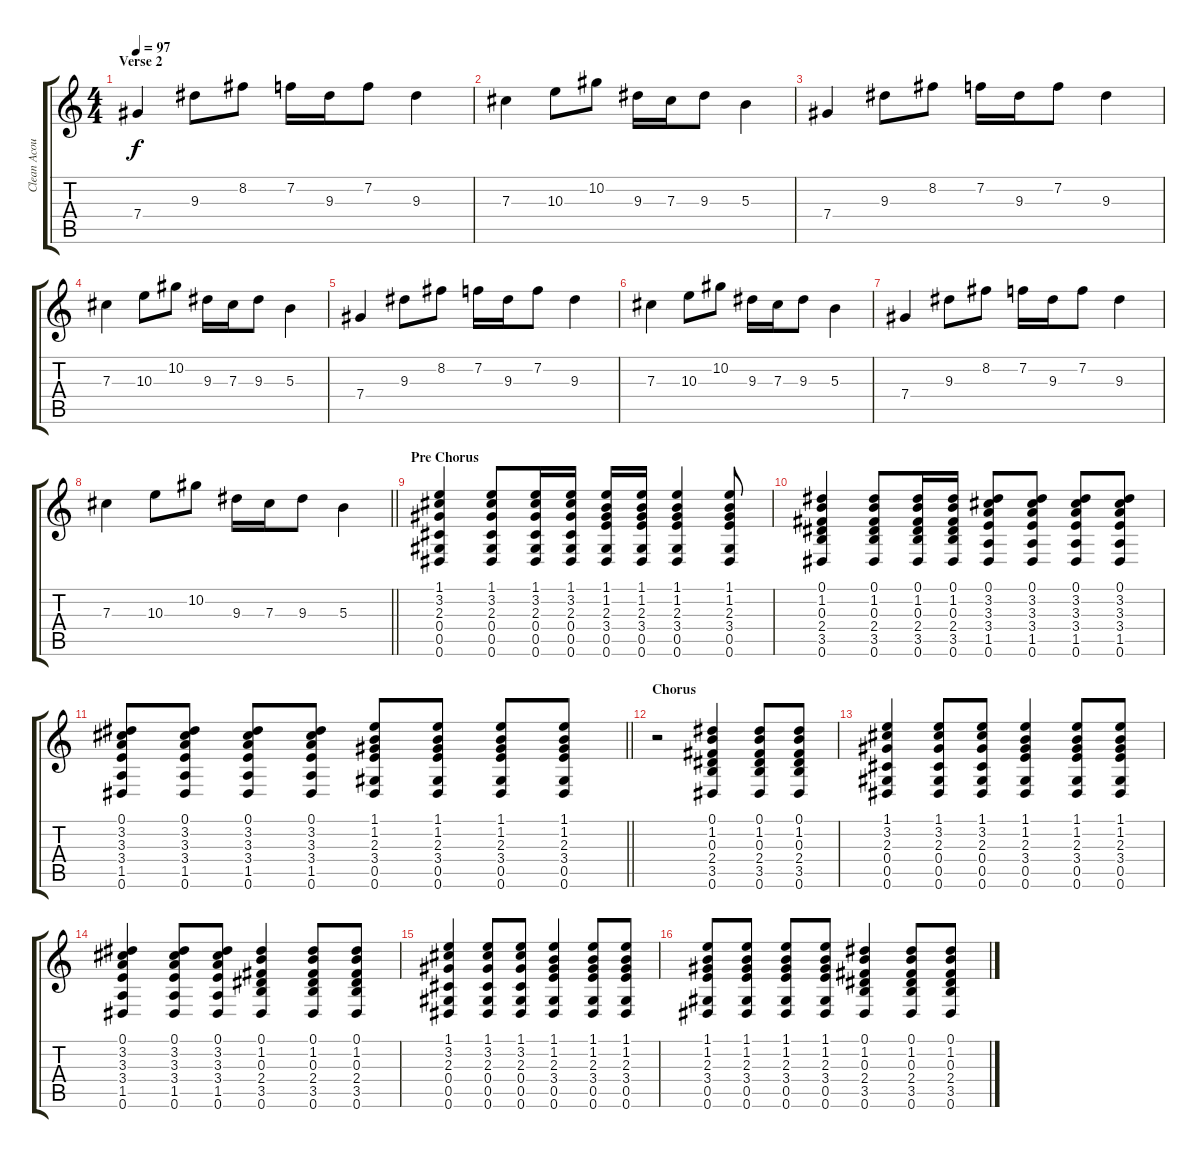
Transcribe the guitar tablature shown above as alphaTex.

\track ("Clean Acoustic" "Clean Acou") {instrument acousticguitarsteel}
\staff {score tabs}
\tuning (Eb4 Bb3 Gb3 Db3 Ab2 Eb2) {hide}
\ts (4 4)
\section ("" "Verse 2")
\tempo 97
\clef g2
\ks c
7.4.4{dy f} 9.3.8 8.2.8 7.2.16 9.3.16 7.2.8 9.3.4 |
7.3.4 10.3.8 10.2.8 9.3.16 7.3.16 9.3.8 5.3.4 |
7.4.4 9.3.8 8.2.8 7.2.16 9.3.16 7.2.8 9.3.4 |
7.3.4 10.3.8 10.2.8 9.3.16 7.3.16 9.3.8 5.3.4 |
7.4.4 9.3.8 8.2.8 7.2.16 9.3.16 7.2.8 9.3.4 |
7.3.4 10.3.8 10.2.8 9.3.16 7.3.16 9.3.8 5.3.4 |
7.4.4 9.3.8 8.2.8 7.2.16 9.3.16 7.2.8 9.3.4 |
\barLineRight lightlight
7.3.4 10.3.8 10.2.8 9.3.16 7.3.16 9.3.8 5.3.4 |
\section ("" "Pre Chorus")
(1.1 3.2 2.3 0.4 0.5 0.6).4 (1.1 3.2 2.3 0.4 0.5 0.6).8 (1.1 3.2 2.3 0.4 0.5 0.6).16 (1.1 3.2 2.3 0.4 0.5 0.6).16{beam split} (1.1 1.2 2.3 3.4 0.5 0.6).16 (1.1 1.2 2.3 3.4 0.5 0.6).16 (1.1 1.2 2.3 3.4 0.5 0.6).4 (1.1 1.2 2.3 3.4 0.5 0.6).8 |
(0.1 1.2 0.3 2.4 3.5 0.6).4 (0.1 1.2 0.3 2.4 3.5 0.6).8 (0.1 1.2 0.3 2.4 3.5 0.6).16 (0.1 1.2 0.3 2.4 3.5 0.6).16 (0.1 3.2 3.3 3.4 1.5 0.6).8 (0.1 3.2 3.3 3.4 1.5 0.6).8 (0.1 3.2 3.3 3.4 1.5 0.6).8 (0.1 3.2 3.3 3.4 1.5 0.6).8 |
\barLineRight lightlight
(0.1 3.2 3.3 3.4 1.5 0.6).8 (0.1 3.2 3.3 3.4 1.5 0.6).8 (0.1 3.2 3.3 3.4 1.5 0.6).8 (0.1 3.2 3.3 3.4 1.5 0.6).8 (1.1 1.2 2.3 3.4 0.5 0.6).8 (1.1 1.2 2.3 3.4 0.5 0.6).8 (1.1 1.2 2.3 3.4 0.5 0.6).8 (1.1 1.2 2.3 3.4 0.5 0.6).8 |
\section ("" "Chorus")
r.2 (0.1 1.2 0.3 2.4 3.5 0.6).4 (0.1 1.2 0.3 2.4 3.5 0.6).8 (0.1 1.2 0.3 2.4 3.5 0.6).8 |
(1.1 3.2 2.3 0.4 0.5 0.6).4 (1.1 3.2 2.3 0.4 0.5 0.6).8 (1.1 3.2 2.3 0.4 0.5 0.6).8 (1.1 1.2 2.3 3.4 0.5 0.6).4 (1.1 1.2 2.3 3.4 0.5 0.6).8 (1.1 1.2 2.3 3.4 0.5 0.6).8 |
(0.1 3.2 3.3 3.4 1.5 0.6).4 (0.1 3.2 3.3 3.4 1.5 0.6).8 (0.1 3.2 3.3 3.4 1.5 0.6).8 (0.1 1.2 0.3 2.4 3.5 0.6).4 (0.1 1.2 0.3 2.4 3.5 0.6).8 (0.1 1.2 0.3 2.4 3.5 0.6).8 |
(1.1 3.2 2.3 0.4 0.5 0.6).4 (1.1 3.2 2.3 0.4 0.5 0.6).8 (1.1 3.2 2.3 0.4 0.5 0.6).8 (1.1 1.2 2.3 3.4 0.5 0.6).4 (1.1 1.2 2.3 3.4 0.5 0.6).8 (1.1 1.2 2.3 3.4 0.5 0.6).8 |
(1.1 1.2 2.3 3.4 0.5 0.6).8 (1.1 1.2 2.3 3.4 0.5 0.6).8 (1.1 1.2 2.3 3.4 0.5 0.6).8 (1.1 1.2 2.3 3.4 0.5 0.6).8 (0.1 1.2 0.3 2.4 3.5 0.6).4 (0.1 1.2 0.3 2.4 3.5 0.6).8 (0.1 1.2 0.3 2.4 3.5 0.6).8
